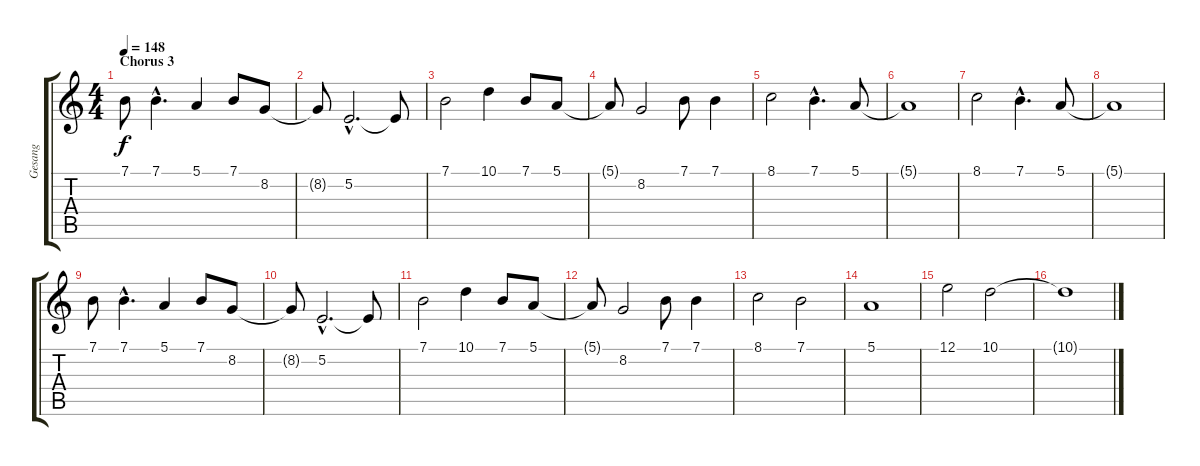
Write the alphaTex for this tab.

\track ("Gesang" "Gesang") {instrument altosax}
\staff {score tabs}
\tuning (E4 B3 G3 D3 A2 E2) {hide}
\ts (4 4)
\section ("" "Chorus 3")
\tempo 148
\clef g2
\ks c
7.1.8{dy f} 7.1{hac}.4{d} 5.1.4 7.1.8 8.2.8 |
8.2{t}.8 5.2{hac}.2{d} 5.2{t}.8 |
7.1.2 10.1.4 7.1.8 5.1.8 |
5.1{t}.8 8.2.2 7.1.8 7.1.4 |
8.1.2 7.1{hac}.4{d} 5.1.8 |
5.1{t}.1 |
8.1.2 7.1{hac}.4{d} 5.1.8 |
5.1{t}.1 |
7.1.8 7.1{hac}.4{d} 5.1.4 7.1.8 8.2.8 |
8.2{t}.8 5.2{hac}.2{d} 5.2{t}.8 |
7.1.2 10.1.4 7.1.8 5.1.8 |
5.1{t}.8 8.2.2 7.1.8 7.1.4 |
8.1.2 7.1.2 |
5.1.1 |
12.1.2 10.1.2 |
10.1{t}.1
